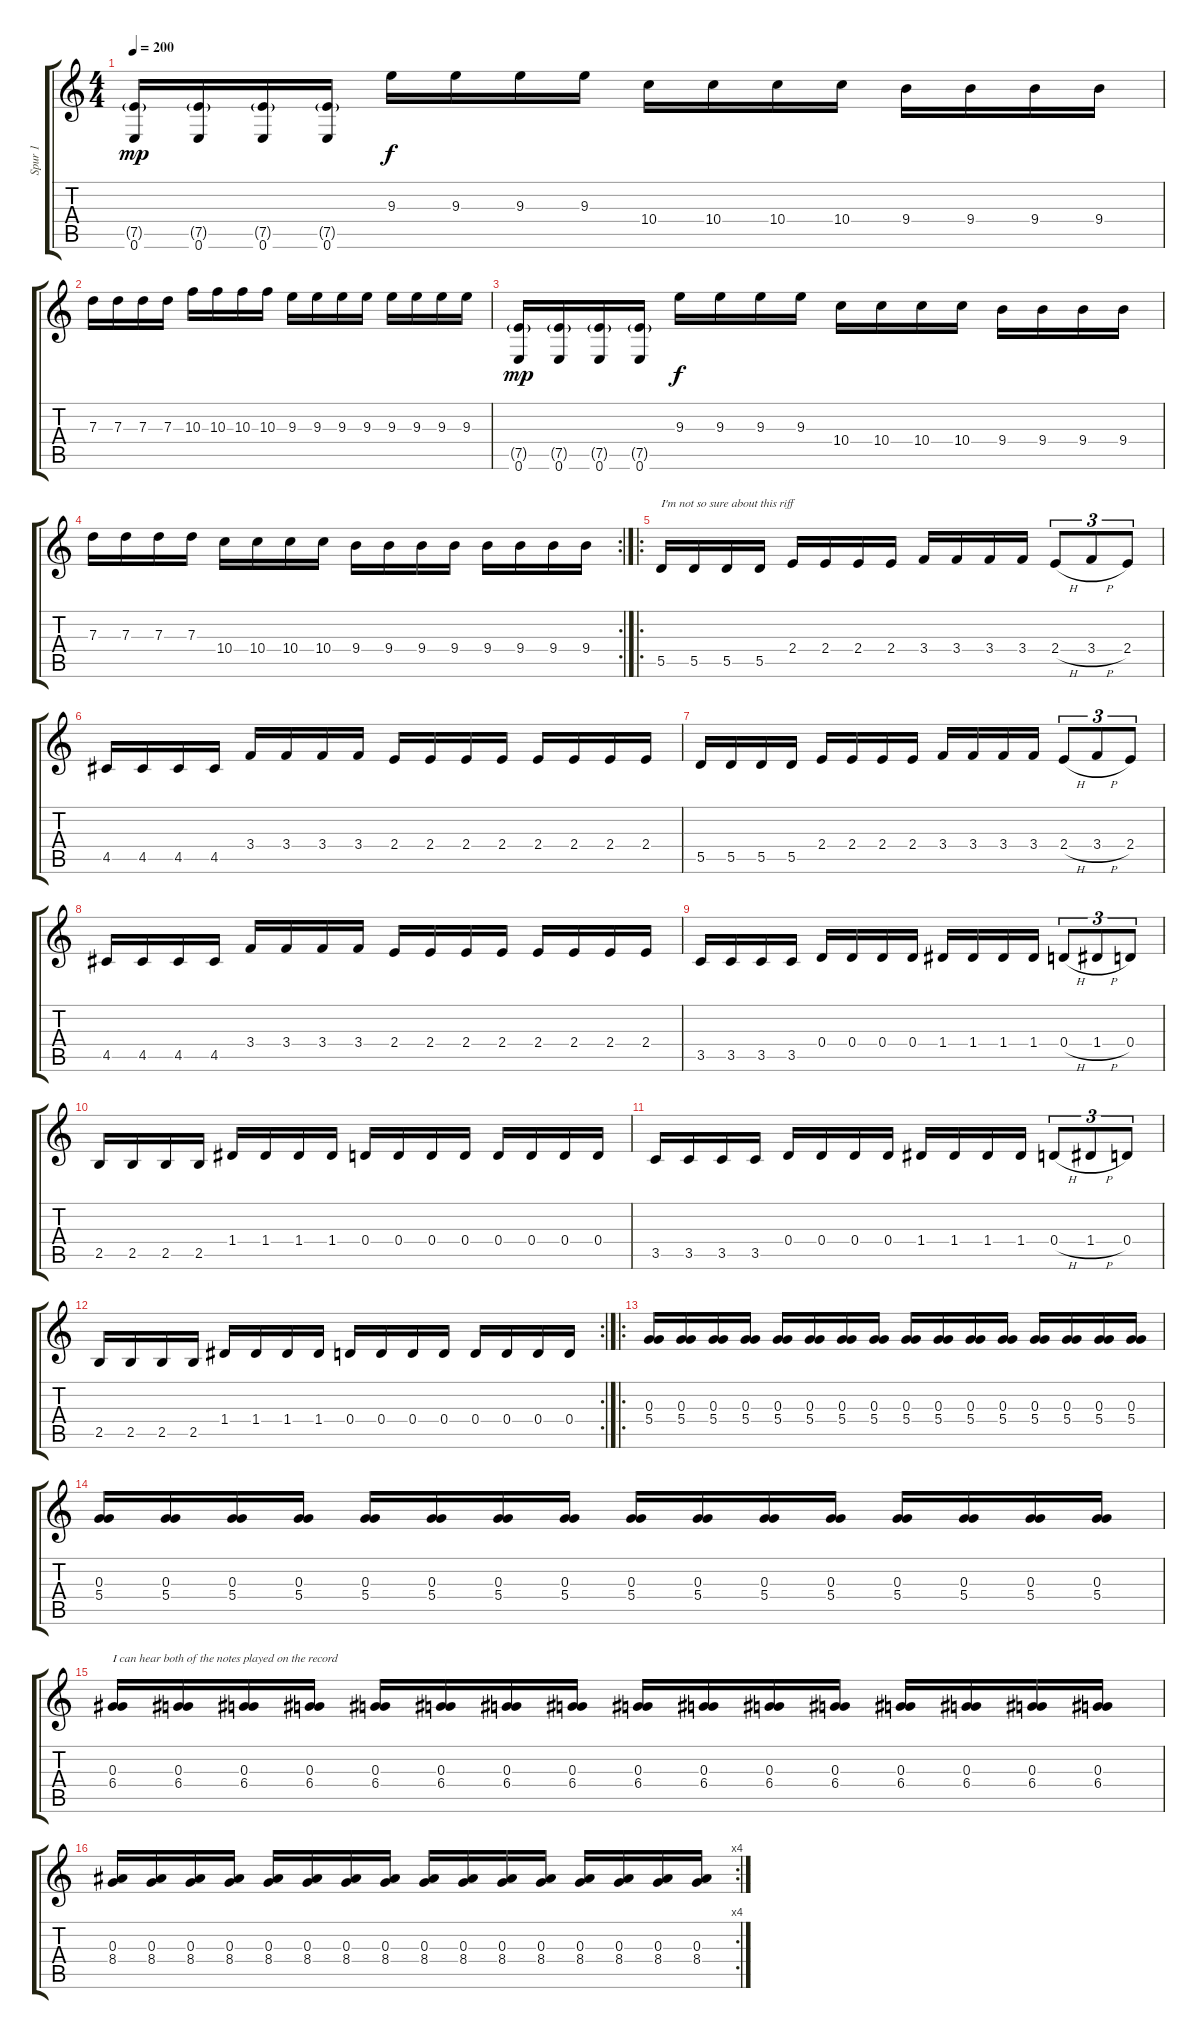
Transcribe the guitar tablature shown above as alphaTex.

\track ("Spur 1" "Spur 1") {instrument distortionguitar}
\staff {score tabs}
\tuning (E4 B3 G3 D3 A2 E2) {hide}
\ts (4 4)
\tempo 200
\clef g2
\ks c
(7.5{g} 0.6).16{dy mp} (7.5{g} 0.6).16 (7.5{g} 0.6).16 (7.5{g} 0.6).16 9.3.16{dy f} 9.3.16 9.3.16 9.3.16 10.4.16 10.4.16 10.4.16 10.4.16 9.4.16 9.4.16 9.4.16 9.4.16 |
7.3.16 7.3.16 7.3.16 7.3.16 10.3.16 10.3.16 10.3.16 10.3.16 9.3.16 9.3.16 9.3.16 9.3.16 9.3.16 9.3.16 9.3.16 9.3.16 |
(7.5{g} 0.6).16{dy mp} (7.5{g} 0.6).16 (7.5{g} 0.6).16 (7.5{g} 0.6).16 9.3.16{dy f} 9.3.16 9.3.16 9.3.16 10.4.16 10.4.16 10.4.16 10.4.16 9.4.16 9.4.16 9.4.16 9.4.16 |
\rc 2
7.3.16 7.3.16 7.3.16 7.3.16 10.4.16 10.4.16 10.4.16 10.4.16 9.4.16 9.4.16 9.4.16 9.4.16 9.4.16 9.4.16 9.4.16 9.4.16 |
\ro
5.5.16{txt "I'm not so sure about this riff"} 5.5.16 5.5.16 5.5.16 2.4.16 2.4.16 2.4.16 2.4.16 3.4.16 3.4.16 3.4.16 3.4.16 2.4{h}.8{tu (3 2)} 3.4{h}.8{tu (3 2)} 2.4.8{tu (3 2)} |
4.5.16 4.5.16 4.5.16 4.5.16 3.4.16 3.4.16 3.4.16 3.4.16 2.4.16 2.4.16 2.4.16 2.4.16 2.4.16 2.4.16 2.4.16 2.4.16 |
5.5.16 5.5.16 5.5.16 5.5.16 2.4.16 2.4.16 2.4.16 2.4.16 3.4.16 3.4.16 3.4.16 3.4.16 2.4{h}.8{tu (3 2)} 3.4{h}.8{tu (3 2)} 2.4.8{tu (3 2)} |
4.5.16 4.5.16 4.5.16 4.5.16 3.4.16 3.4.16 3.4.16 3.4.16 2.4.16 2.4.16 2.4.16 2.4.16 2.4.16 2.4.16 2.4.16 2.4.16 |
3.5.16 3.5.16 3.5.16 3.5.16 0.4.16 0.4.16 0.4.16 0.4.16 1.4.16 1.4.16 1.4.16 1.4.16 0.4{h}.8{tu (3 2)} 1.4{h}.8{tu (3 2)} 0.4.8{tu (3 2)} |
2.5.16 2.5.16 2.5.16 2.5.16 1.4.16 1.4.16 1.4.16 1.4.16 0.4.16 0.4.16 0.4.16 0.4.16 0.4.16 0.4.16 0.4.16 0.4.16 |
3.5.16 3.5.16 3.5.16 3.5.16 0.4.16 0.4.16 0.4.16 0.4.16 1.4.16 1.4.16 1.4.16 1.4.16 0.4{h}.8{tu (3 2)} 1.4{h}.8{tu (3 2)} 0.4.8{tu (3 2)} |
\rc 2
2.5.16 2.5.16 2.5.16 2.5.16 1.4.16 1.4.16 1.4.16 1.4.16 0.4.16 0.4.16 0.4.16 0.4.16 0.4.16 0.4.16 0.4.16 0.4.16 |
\ro
(0.3 5.4).16 (0.3 5.4).16 (0.3 5.4).16 (0.3 5.4).16 (0.3 5.4).16 (0.3 5.4).16 (0.3 5.4).16 (0.3 5.4).16 (0.3 5.4).16 (0.3 5.4).16 (0.3 5.4).16 (0.3 5.4).16 (0.3 5.4).16 (0.3 5.4).16 (0.3 5.4).16 (0.3 5.4).16 |
(0.3 5.4).16 (0.3 5.4).16 (0.3 5.4).16 (0.3 5.4).16 (0.3 5.4).16 (0.3 5.4).16 (0.3 5.4).16 (0.3 5.4).16 (0.3 5.4).16 (0.3 5.4).16 (0.3 5.4).16 (0.3 5.4).16 (0.3 5.4).16 (0.3 5.4).16 (0.3 5.4).16 (0.3 5.4).16 |
(0.3 6.4).16{txt "I can hear both of the notes played on the record"} (0.3 6.4).16 (0.3 6.4).16 (0.3 6.4).16 (0.3 6.4).16 (0.3 6.4).16 (0.3 6.4).16 (0.3 6.4).16 (0.3 6.4).16 (0.3 6.4).16 (0.3 6.4).16 (0.3 6.4).16 (0.3 6.4).16 (0.3 6.4).16 (0.3 6.4).16 (0.3 6.4).16 |
\rc 4
(0.3 8.4).16 (0.3 8.4).16 (0.3 8.4).16 (0.3 8.4).16 (0.3 8.4).16 (0.3 8.4).16 (0.3 8.4).16 (0.3 8.4).16 (0.3 8.4).16 (0.3 8.4).16 (0.3 8.4).16 (0.3 8.4).16 (0.3 8.4).16 (0.3 8.4).16 (0.3 8.4).16 (0.3 8.4).16
